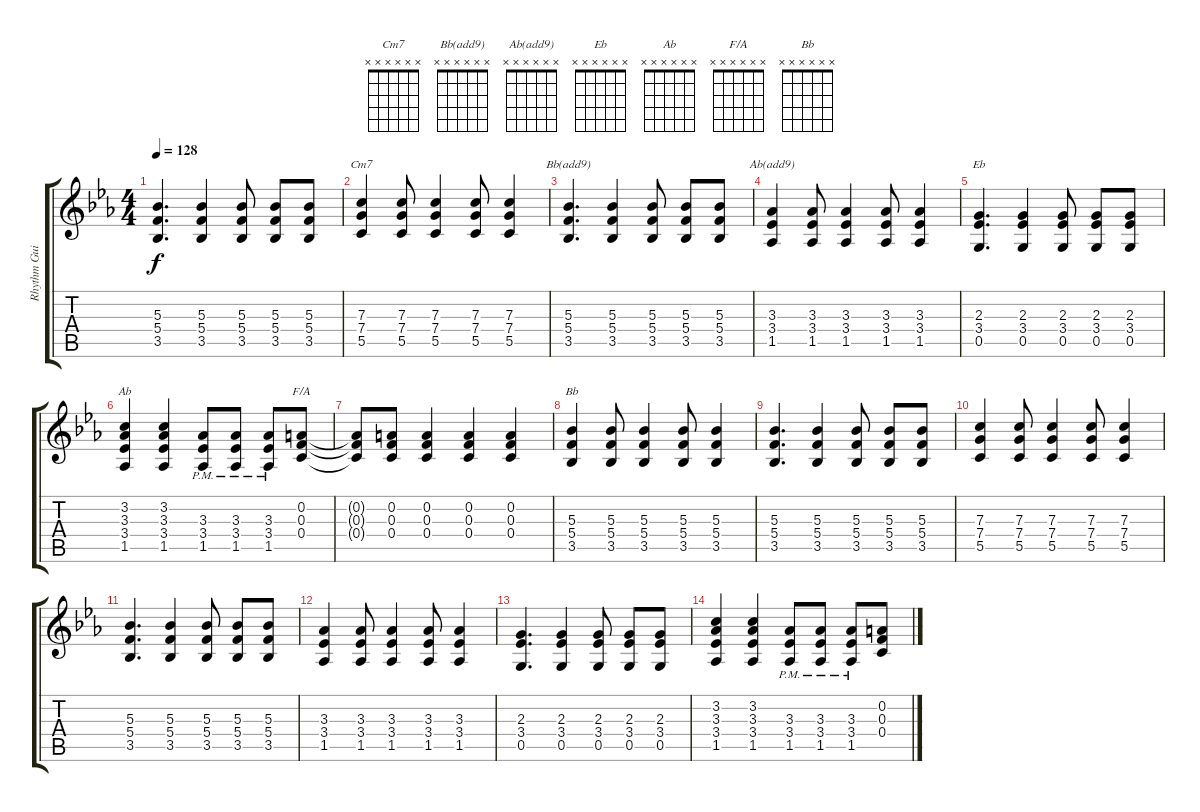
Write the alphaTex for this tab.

\track ("Rhythm Guitar #1" "Rhythm Gui") {instrument distortionguitar}
\staff {score tabs}
\tuning (D4 A3 F3 C3 G2 D2) {hide}
\chord ("Cm7" x x x x x x)
\chord ("Bb(add9)" x x x x x x)
\chord ("Ab(add9)" x x x x x x)
\chord ("Eb" x x x x x x)
\chord ("Ab" x x x x x x)
\chord ("F/A" x x x x x x)
\chord ("Bb" x x x x x x)
\ts (4 4)
\tempo 128
\clef g2
\ks eb
(5.3 5.4 3.5).4{d dy f} (5.3 5.4 3.5).4 (5.3 5.4 3.5).8 (5.3 5.4 3.5).8 (5.3 5.4 3.5).8 |
(7.3 7.4 5.5).4{ch "Cm7"} (7.3 7.4 5.5).8 (7.3 7.4 5.5).4 (7.3 7.4 5.5).8 (7.3 7.4 5.5).4 |
(5.3 5.4 3.5).4{d ch "Bb(add9)"} (5.3 5.4 3.5).4 (5.3 5.4 3.5).8 (5.3 5.4 3.5).8 (5.3 5.4 3.5).8 |
(3.3 3.4 1.5).4{ch "Ab(add9)"} (3.3 3.4 1.5).8 (3.3 3.4 1.5).4 (3.3 3.4 1.5).8 (3.3 3.4 1.5).4 |
(2.3 3.4 0.5).4{d ch "Eb"} (2.3 3.4 0.5).4 (2.3 3.4 0.5).8 (2.3 3.4 0.5).8 (2.3 3.4 0.5).8 |
(3.2 3.3 3.4 1.5).4{ch "Ab"} (3.2 3.3 3.4 1.5).4 (3.3 3.4{pm} 1.5).8 (3.3 3.4{pm} 1.5).8 (3.3 3.4{pm} 1.5).8 (0.2 0.3 0.4).8{ch "F/A"} |
(0.2{t} 0.3{t} 0.4{t}).8 (0.2 0.3 0.4).8 (0.2 0.3 0.4).4 (0.2 0.3 0.4).4 (0.2 0.3 0.4).4 |
(5.3 5.4 3.5).4{ch "Bb"} (5.3 5.4 3.5).8 (5.3 5.4 3.5).4 (5.3 5.4 3.5).8 (5.3 5.4 3.5).4 |
(5.3 5.4 3.5).4{d} (5.3 5.4 3.5).4 (5.3 5.4 3.5).8 (5.3 5.4 3.5).8 (5.3 5.4 3.5).8 |
(7.3 7.4 5.5).4 (7.3 7.4 5.5).8 (7.3 7.4 5.5).4 (7.3 7.4 5.5).8 (7.3 7.4 5.5).4 |
(5.3 5.4 3.5).4{d} (5.3 5.4 3.5).4 (5.3 5.4 3.5).8 (5.3 5.4 3.5).8 (5.3 5.4 3.5).8 |
(3.3 3.4 1.5).4 (3.3 3.4 1.5).8 (3.3 3.4 1.5).4 (3.3 3.4 1.5).8 (3.3 3.4 1.5).4 |
(2.3 3.4 0.5).4{d} (2.3 3.4 0.5).4 (2.3 3.4 0.5).8 (2.3 3.4 0.5).8 (2.3 3.4 0.5).8 |
(3.2 3.3 3.4 1.5).4 (3.2 3.3 3.4 1.5).4 (3.3 3.4{pm} 1.5).8 (3.3 3.4{pm} 1.5).8 (3.3 3.4{pm} 1.5).8 (0.2 0.3 0.4).8
